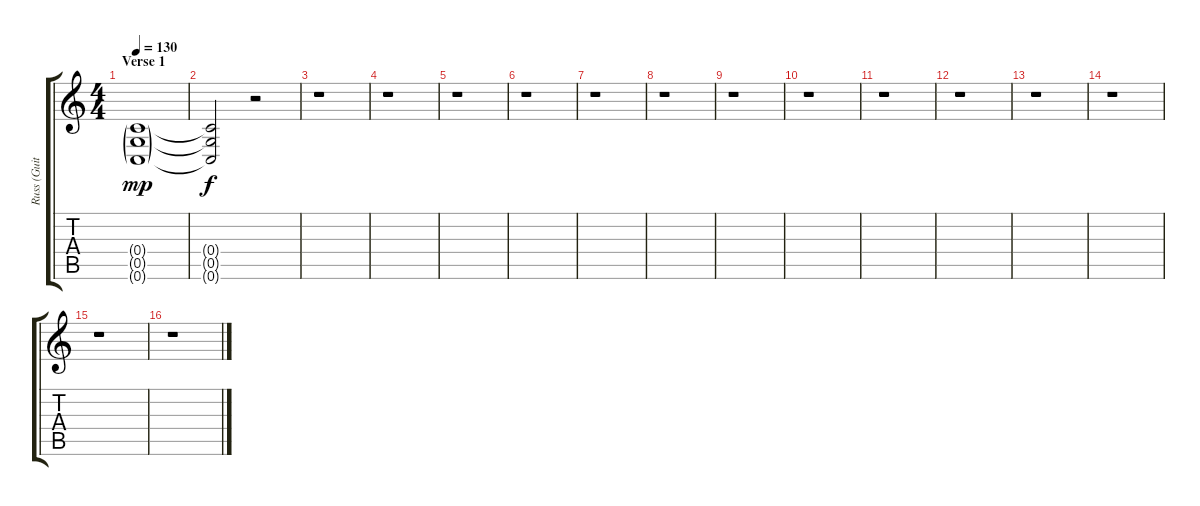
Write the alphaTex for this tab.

\track ("Russ (Guitar 2)" "Russ (Guit") {instrument distortionguitar}
\staff {score tabs}
\tuning (D4 A3 F3 C3 G2 C2) {hide}
\ts (4 4)
\section ("" "Verse 1")
\tempo 130
\clef g2
\ks c
(0.4{g} 0.5{g} 0.6{g}).1{dy mp} |
(0.4{t} 0.5{t} 0.6{t}).2{dy f} r.2 |
r.1 |
r.1 |
r.1 |
r.1 |
r.1 |
r.1 |
r.1 |
r.1 |
r.1 |
r.1 |
r.1 |
r.1 |
r.1 |
r.1
